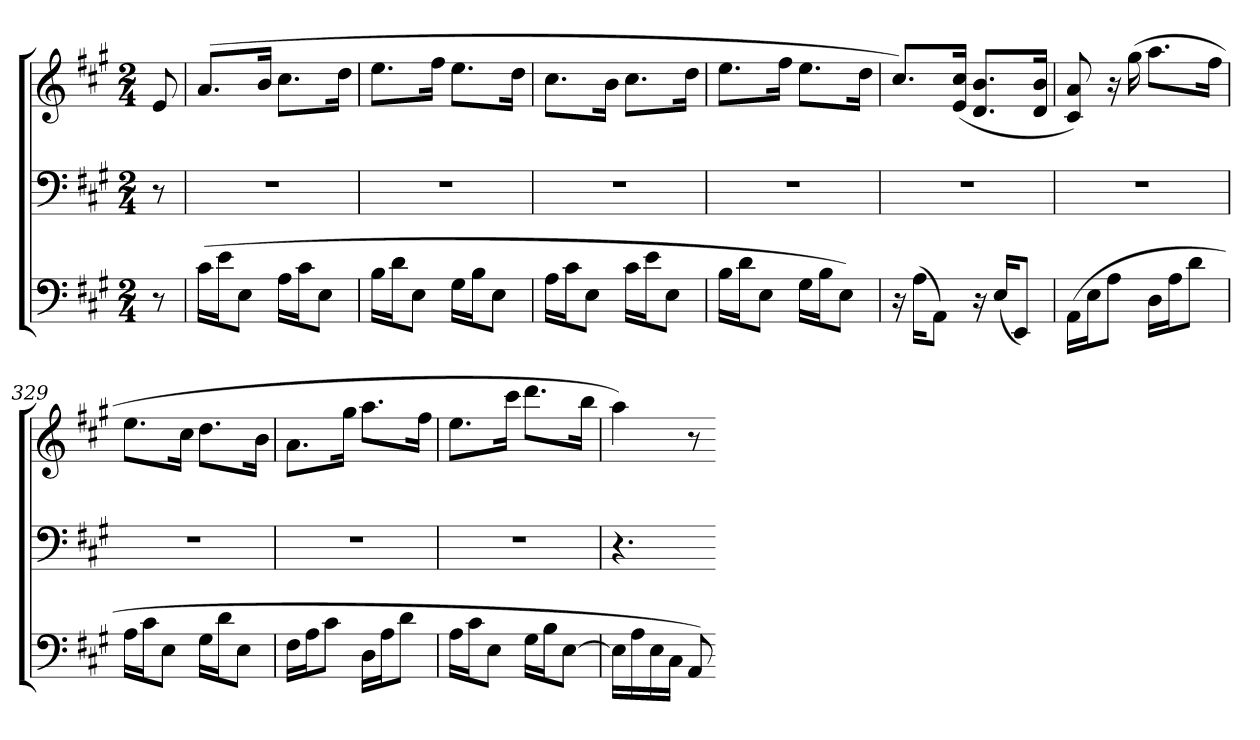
**kern	**kern	**kern
*part3	*part2	*part1
*staff3	*staff2	*staff1
*clefF4	*clefF4	*clefG2
*k[f#c#g#]	*k[f#c#g#]	*k[f#c#g#]
*A:	*A:	*A:
*M2/4	*M2/4	*M2/4
=	=	=
8r	8r	8e
=323	=323	=323
(16c#LL	2r	(8.aL
16eJ	.	.
8EJ	.	.
.	.	16bJk
16ALL	.	8.cc#L
16c#J	.	.
8EJ	.	.
.	.	16ddJk
=324	=324	=324
16BLL	2r	8.eeL
16dJ	.	.
8EJ	.	.
.	.	16ff#Jk
16G#LL	.	8.eeL
16BJ	.	.
8EJ	.	.
.	.	16ddJk
=325	=325	=325
16ALL	2r	8.cc#L
16c#J	.	.
8EJ	.	.
.	.	16bJk
16c#LL	.	8.cc#L
16eJ	.	.
8EJ	.	.
.	.	16ddJk
=326	=326	=326
16BLL	2r	8.eeL
16dJ	.	.
8EJ	.	.
.	.	16ff#Jk
16G#LL	.	8.eeL
16BJ	.	.
8EJ)	.	.
.	.	16ddJk
=327	=327	=327
16r	2r	8.cc#L)
(16AKL	.	.
8AAJ)	.	.
.	.	(16e 16cc#Jk
16r	.	8.d 8.bL
(16EKL	.	.
8EEJ)	.	.
.	.	16d 16bJk
=328	=328	=328
(16AALL	2r	8c# 8a)
16EJ	.	.
8AJ	.	16r
.	.	(16gg#
16DLL	.	8.aaL
16AJ	.	.
8dJ	.	.
.	.	16ff#Jk
=329	=329	=329
16ALL	2r	8.eeL
16c#J	.	.
8EJ	.	.
.	.	16cc#Jk
16G#LL	.	8.ddL
16dJ	.	.
8EJ	.	.
.	.	16bJk
=330	=330	=330
16F#LL	2r	8.aL
16AJ	.	.
8c#J	.	.
.	.	16gg#Jk
16DLL	.	8.aaL
16AJ	.	.
8dJ	.	.
.	.	16ff#Jk
=331	=331	=331
16ALL	2r	8.eeL
16c#J	.	.
8EJ	.	.
.	.	16ccc#Jk
16G#LL	.	8.dddL
16BJ	.	.
[8EJ	.	.
.	.	16bbJk
=332	=332	=332
16ELL]	4.r	4aa)
16A	.	.
16E	.	.
16C#JJ	.	.
8AA)	.	8r
=-	=-	=-
*-	*-	*-
